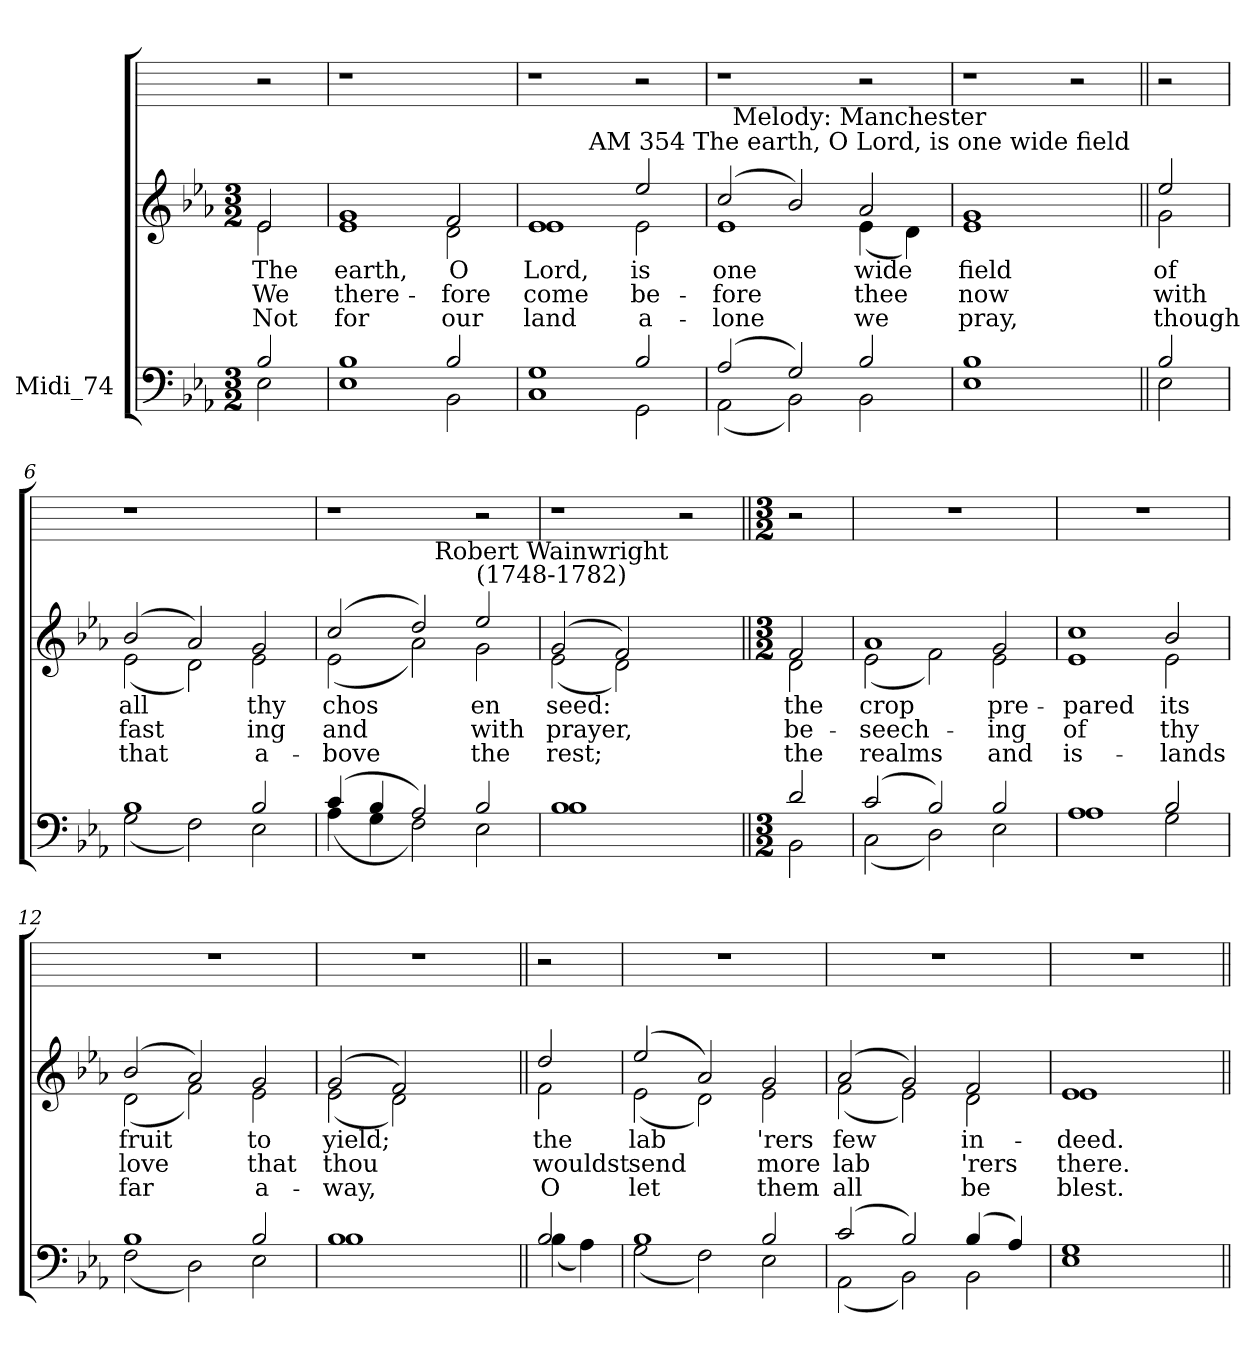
**kern	**kern	**text	**text	**text	**kern
*part3	*part2	*part2	*part2	*part2	*part1
*staff3	*staff2	*staff2	*staff2	*staff2	*staff1
*I"Midi_74	*	*	*	*	*
*clefF4	*clefG2	*	*	*	*
*k[b-e-a-]	*k[b-e-a-]	*	*	*	*
*E-:	*E-:	*	*	*	*
*M3/2	*M3/2	*	*	*	*
=	=	=	=	=	=
*^	*	*	*	*	*
!	!	!LO:TX:a:cj:t=J. M. Neale\n(1818-1866)	!	!	!	!
!	!	!	!LO:LY:b	!LO:LY:b	!LO:LY:b	!
*	*	*^	*	*	*	*
2B-/	2E-\	2e-/	2e-\	The	We	Not	2r
=1	=1	=1	=1	=1	=1	=1	=1
!	!	!	!	!LO:LY:b	!LO:LY:b	!LO:LY:b	!
1B-/	1E-\	1g/	1e-\	earth,	there-	-for	1r
!	!	!	!	!LO:LY:b	!LO:LY:b	!LO:LY:b	!
2B-/	2BB-\	2f/	2d\	O	fore	our	2ryy
=2	=2	=2	=2	=2	=2	=2	=2
!	!	!	!	!LO:LY:b	!LO:LY:b	!LO:LY:b	!
1G/	1C\	1e-/	1e-\	Lord,	come	land	1r
!	!	!	!	!LO:LY:b	!LO:LY:b	!LO:LY:b	!
2B-/	2GG\	2ee-/	2e-\	is	be-	-a-	2r
=3	=3	=3	=3	=3	=3	=3	=3
!	!	!	!	!LO:LY:b	!LO:LY:b	!LO:LY:b	!
(>2A-/	(<2AA-\	(>2cc/	1e-\	-one	fore	lone	1r
2G/)	2BB-\)	2b-/)	.	.	.	.	.
!	!	!LO:TX:a:cj:t=AM 354 The earth, O Lord, is one wide field	!	!	!	!	!
!	!	!LO:TX:a:cj:t=Melody&colon; Manchester	!	!	!	!	!
!	!	!	!	!LO:LY:b	!LO:LY:b	!LO:LY:b	!
2B-/	2BB-\	2a-/	(<4e-\	wide	thee	we	2r
.	.	.	4d\)	.	.	.	.
=4	=4	=4	=4	=4	=4	=4	=4
!	!	!	!	!LO:LY:b	!LO:LY:b	!LO:LY:b	!
1B-/	1E-\	1g/	1e-\	field	now	pray,	1r
2ryy	2ryy	2ryy	2ryy	.	.	.	2r
=5||	=5||	=5||	=5||	=5||	=5||	=5||	=5||
!	!	!	!	!LO:LY:b	!LO:LY:b	!LO:LY:b	!
2B-/	2E-\	2ee-/	2g\	of	with	though	2r
=6	=6	=6	=6	=6	=6	=6	=6
!	!	!	!	!LO:LY:b	!LO:LY:b	!LO:LY:b	!
1B-/	(<2G\	(>2b-/	(<2e-\	all	fast	that	1r
.	2F\)	2a-/)	2d\)	.	.	.	.
!	!	!	!	!LO:LY:b	!LO:LY:b	!LO:LY:b	!
2B-/	2E-\	2g/	2e-\	thy	ing	a-	2ryy
=7	=7	=7	=7	=7	=7	=7	=7
!	!	!	!	!LO:LY:b	!LO:LY:b	!LO:LY:b	!
(>4c/	(<4A-\	(>2cc/	(<2e-\	-chos	and	bove	1r
4B-/	4G\	.	.	.	.	.	.
2A-/)	2F\)	2dd/)	2a-\)	.	.	.	.
!	!	!	!	!LO:LY:b	!LO:LY:b	!LO:LY:b	!
2B-/	2E-\	2ee-/	2g\	en	with	the	2r
=8	=8	=8	=8	=8	=8	=8	=8
!	!	!LO:TX:a:cj:t=Robert Wainwright\n(1748-1782)	!	!	!	!	!
!	!	!	!	!LO:LY:b	!LO:LY:b	!LO:LY:b	!
1B-/	1B-\	(>2g/	(<2e-\	seed:	prayer,	rest;	1r
.	.	2f/)	2d\)	.	.	.	.
2ryy	2ryy	2ryy	2ryy	.	.	.	2r
!!LO:LB:g=z
=9||	=9||	=9||	=9||	=9||	=9||	=9||	=9||
*M3/2	*	*M3/2	*	*	*	*	*M3/2
!	!	!	!	!LO:LY:b	!LO:LY:b	!LO:LY:b	!
2d/	2BB-\	2f/	2d\	the	be-	-the	2r
=10	=10	=10	=10	=10	=10	=10	=10
!	!	!	!	!LO:LY:b	!LO:LY:b	!LO:LY:b	!
(>2c/	(<2C\	1a-/	(<2e-\	crop	seech-	-realms	1.r
2B-/)	2D\)	.	2f\)	.	.	.	.
!	!	!	!	!LO:LY:b	!LO:LY:b	!LO:LY:b	!
2B-/	2E-\	2g/	2e-\	pre-	-ing	and	.
=11	=11	=11	=11	=11	=11	=11	=11
!	!	!	!	!LO:LY:b	!LO:LY:b	!LO:LY:b	!
1A-/	1A-\	1cc/	1e-\	pared	of	is-	1.r
!	!	!	!	!LO:LY:b	!LO:LY:b	!LO:LY:b	!
2B-/	2G\	2b-/	2e-\	-its	thy	lands	.
=12	=12	=12	=12	=12	=12	=12	=12
!	!	!	!	!LO:LY:b	!LO:LY:b	!LO:LY:b	!
1B-/	(<2F\	(>2b-/	(<2d\	fruit	love	far	1.r
.	2D\)	2a-/)	2f\)	.	.	.	.
!	!	!	!	!LO:LY:b	!LO:LY:b	!LO:LY:b	!
2B-/	2E-\	2g/	2e-\	to	that	a-	.
=13	=13	=13	=13	=13	=13	=13	=13
!	!	!	!	!LO:LY:b	!LO:LY:b	!LO:LY:b	!
1B-/	1B-\	(>2g/	(<2e-\	-yield;	thou	way,	1.r
.	.	2f/)	2d\)	.	.	.	.
2ryy	2ryy	2ryy	2ryy	.	.	.	.
=14||	=14||	=14||	=14||	=14||	=14||	=14||	=14||
!	!	!	!	!LO:LY:b	!LO:LY:b	!LO:LY:b	!
2B-/	(<4B-\	2dd/	2f\	the	wouldst	O	2r
.	4A-\)	.	.	.	.	.	.
=15	=15	=15	=15	=15	=15	=15	=15
!	!	!	!	!LO:LY:b	!LO:LY:b	!LO:LY:b	!
1B-/	(<2G\	(>2ee-/	(<2e-\	lab	send	let	1.r
.	2F\)	2a-/)	2d\)	.	.	.	.
!	!	!	!	!LO:LY:b	!LO:LY:b	!LO:LY:b	!
2B-/	2E-\	2g/	2e-\	'rers	more	them	.
=16	=16	=16	=16	=16	=16	=16	=16
!	!	!	!	!LO:LY:b	!LO:LY:b	!LO:LY:b	!
(>2c/	(<2AA-\	(>2a-/	(<2f\	few	lab	all	1.r
2B-/)	2BB-\)	2g/)	2e-\)	.	.	.	.
!	!	!	!	!LO:LY:b	!LO:LY:b	!LO:LY:b	!
(>4B-/	2BB-\	2f/	2d\	in-	-'rers	be	.
4A-/)	.	.	.	.	.	.	.
=17	=17	=17	=17	=17	=17	=17	=17
!	!	!	!	!LO:LY:b	!LO:LY:b	!LO:LY:b	!
1G/	1E-\	1e-/	1e-\	deed.	there.	blest.	1.r
2ryy	2ryy	2ryy	2ryy	.	.	.	.
*v	*v	*	*	*	*	*	*
*	*v	*v	*	*	*	*
=||	=||	=||	=||	=||	=||
*-	*-	*-	*-	*-	*-
